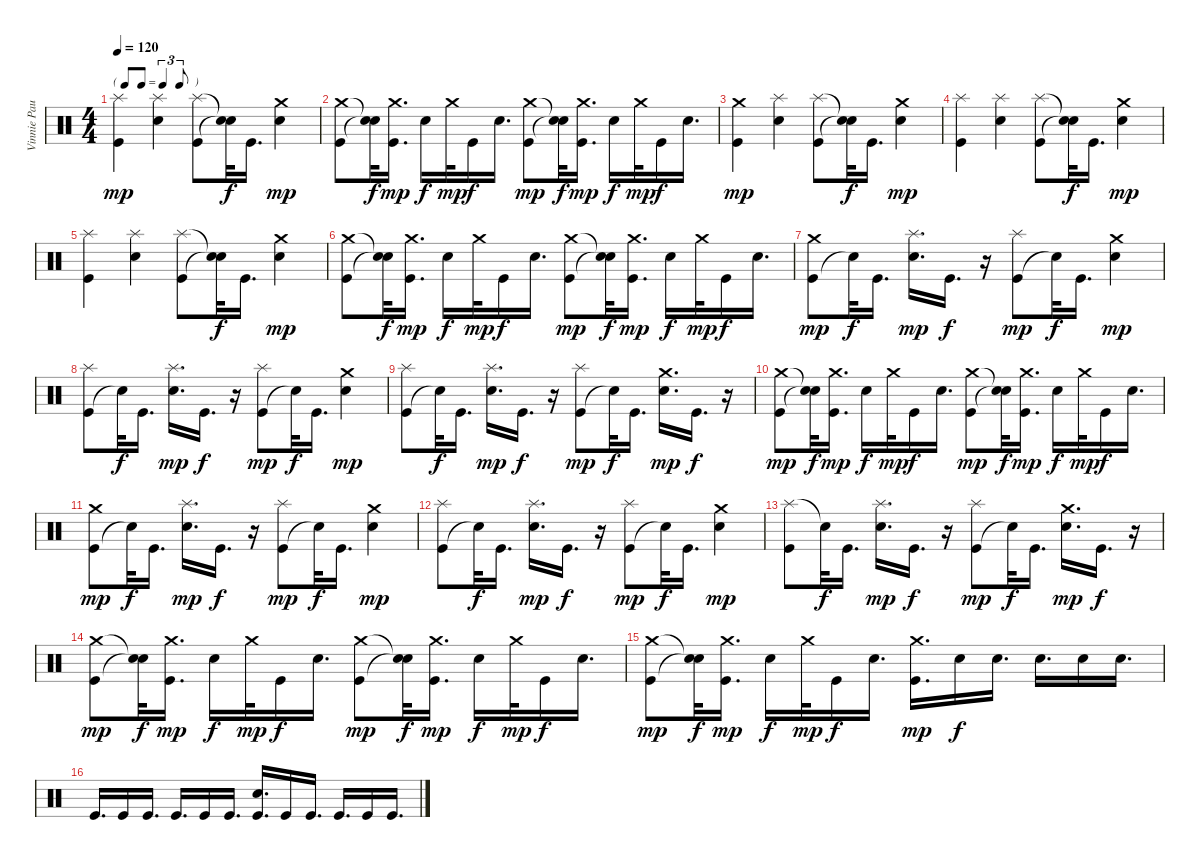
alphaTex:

\track ("Vinnie Paul (Drums)" "Vinnie Pau") {instrument percussion}
\staff {score}
\articulation defaults
\ts (4 4)
\tf triplet8th
\tempo 120
\clef neutral
\ks c
("Kick (hit)" "Splash (hit)").4{dy mp} ("Electric Snare (hit)" "Splash (hit)").4 ("Kick (hit)" "Splash (hit)").8 ("Snare (hit)"{t} "Snare (hit)"{t}).32{dy f} "Kick (hit)".16{d} ("Electric Snare (hit)" "Crash medium (hit)").4{dy mp} |
("Crash medium (hit)" "Kick (hit)").8 ("Snare (hit)"{t} "Snare (hit)"{t}).32{dy f} ("Crash medium (hit)" "Kick (hit)").16{d dy mp} "Electric Snare (hit)".16{dy f} "Crash medium (hit)".32{dy mp} "Kick (hit)".16{dy f} "Electric Snare (hit)".16{d} ("Crash medium (hit)" "Kick (hit)").8{dy mp} ("Snare (hit)"{t} "Snare (hit)"{t}).32{dy f} ("Crash medium (hit)" "Kick (hit)").16{d dy mp} "Electric Snare (hit)".16{dy f} "Crash medium (hit)".32{dy mp} "Kick (hit)".16{dy f} "Electric Snare (hit)".16{d} |
("Kick (hit)" "Crash medium (hit)").4{dy mp} ("Electric Snare (hit)" "Splash (hit)").4 ("Kick (hit)" "Splash (hit)").8 ("Snare (hit)"{t} "Snare (hit)"{t}).32{dy f} "Kick (hit)".16{d} ("Electric Snare (hit)" "Crash medium (hit)").4{dy mp} |
("Kick (hit)" "Splash (hit)").4 ("Electric Snare (hit)" "Splash (hit)").4 ("Kick (hit)" "Splash (hit)").8 ("Snare (hit)"{t} "Snare (hit)"{t}).32{dy f} "Kick (hit)".16{d} ("Electric Snare (hit)" "Crash medium (hit)").4{dy mp} |
("Kick (hit)" "Splash (hit)").4 ("Electric Snare (hit)" "Splash (hit)").4 ("Kick (hit)" "Splash (hit)").8 ("Snare (hit)"{t} "Snare (hit)"{t}).32{dy f} "Kick (hit)".16{d} ("Electric Snare (hit)" "Crash medium (hit)").4{dy mp} |
("Crash medium (hit)" "Kick (hit)").8 ("Snare (hit)"{t} "Snare (hit)"{t}).32{dy f} ("Crash medium (hit)" "Kick (hit)").16{d dy mp} "Electric Snare (hit)".16{dy f} "Crash medium (hit)".32{dy mp} "Kick (hit)".16{dy f} "Electric Snare (hit)".16{d} ("Crash medium (hit)" "Kick (hit)").8{dy mp} ("Snare (hit)"{t} "Snare (hit)"{t}).32{dy f} ("Crash medium (hit)" "Kick (hit)").16{d dy mp} "Electric Snare (hit)".16{dy f} "Crash medium (hit)".32{dy mp} "Kick (hit)".16{dy f} "Electric Snare (hit)".16{d} |
("Kick (hit)" "Crash medium (hit)").8{dy mp} "Snare (hit)"{t}.32{dy f} "Kick (hit)".16{d} ("Electric Snare (hit)" "Splash (hit)").16{d dy mp} "Kick (hit)".16{d dy f} r.16 ("Kick (hit)" "Splash (hit)").8{dy mp} "Snare (hit)"{t}.32{dy f} "Kick (hit)".16{d} ("Electric Snare (hit)" "Crash medium (hit)").4{dy mp} |
("Kick (hit)" "Splash (hit)").8 "Snare (hit)"{t}.32{dy f} "Kick (hit)".16{d} ("Electric Snare (hit)" "Splash (hit)").16{d dy mp} "Kick (hit)".16{d dy f} r.16 ("Kick (hit)" "Splash (hit)").8{dy mp} "Snare (hit)"{t}.32{dy f} "Kick (hit)".16{d} ("Electric Snare (hit)" "Crash medium (hit)").4{dy mp} |
("Kick (hit)" "Splash (hit)").8 "Snare (hit)"{t}.32{dy f} "Kick (hit)".16{d} ("Electric Snare (hit)" "Splash (hit)").16{d dy mp} "Kick (hit)".16{d dy f} r.16 ("Kick (hit)" "Splash (hit)").8{dy mp} "Snare (hit)"{t}.32{dy f} "Kick (hit)".16{d} ("Electric Snare (hit)" "Crash medium (hit)").16{d dy mp} "Kick (hit)".16{d dy f} r.16 |
("Crash medium (hit)" "Kick (hit)").8{dy mp} ("Snare (hit)"{t} "Snare (hit)"{t}).32{dy f} ("Crash medium (hit)" "Kick (hit)").16{d dy mp} "Electric Snare (hit)".16{dy f} "Crash medium (hit)".32{dy mp} "Kick (hit)".16{dy f} "Electric Snare (hit)".16{d} ("Crash medium (hit)" "Kick (hit)").8{dy mp} ("Snare (hit)"{t} "Snare (hit)"{t}).32{dy f} ("Crash medium (hit)" "Kick (hit)").16{d dy mp} "Electric Snare (hit)".16{dy f} "Crash medium (hit)".32{dy mp} "Kick (hit)".16{dy f} "Electric Snare (hit)".16{d} |
("Kick (hit)" "Crash medium (hit)").8{dy mp} "Snare (hit)"{t}.32{dy f} "Kick (hit)".16{d} ("Electric Snare (hit)" "Splash (hit)").16{d dy mp} "Kick (hit)".16{d dy f} r.16 ("Kick (hit)" "Splash (hit)").8{dy mp} "Snare (hit)"{t}.32{dy f} "Kick (hit)".16{d} ("Crash medium (hit)" "Electric Snare (hit)").4{dy mp} |
("Kick (hit)" "Splash (hit)").8 "Snare (hit)"{t}.32{dy f} "Kick (hit)".16{d} ("Electric Snare (hit)" "Splash (hit)").16{d dy mp} "Kick (hit)".16{d dy f} r.16 ("Kick (hit)" "Splash (hit)").8{dy mp} "Snare (hit)"{t}.32{dy f} "Kick (hit)".16{d} ("Electric Snare (hit)" "Crash medium (hit)").4{dy mp} |
("Splash (hit)" "Kick (hit)").8 "Snare (hit)"{t}.32{dy f} "Kick (hit)".16{d} ("Electric Snare (hit)" "Splash (hit)").16{d dy mp} "Kick (hit)".16{d dy f} r.16 ("Kick (hit)" "Splash (hit)").8{dy mp} "Snare (hit)"{t}.32{dy f} "Kick (hit)".16{d} ("Electric Snare (hit)" "Crash medium (hit)").16{d dy mp} "Kick (hit)".16{d dy f} r.16 |
("Crash medium (hit)" "Kick (hit)").8{dy mp} ("Snare (hit)"{t} "Snare (hit)"{t}).32{dy f} ("Crash medium (hit)" "Kick (hit)").16{d dy mp} "Electric Snare (hit)".16{dy f} "Crash medium (hit)".32{dy mp} "Kick (hit)".16{dy f} "Electric Snare (hit)".16{d} ("Crash medium (hit)" "Kick (hit)").8{dy mp} ("Snare (hit)"{t} "Snare (hit)"{t}).32{dy f} ("Crash medium (hit)" "Kick (hit)").16{d dy mp} "Electric Snare (hit)".16{dy f} "Crash medium (hit)".32{dy mp} "Kick (hit)".16{dy f} "Electric Snare (hit)".16{d} |
("Crash medium (hit)" "Kick (hit)").8{dy mp} ("Snare (hit)"{t} "Snare (hit)"{t}).32{dy f} ("Crash medium (hit)" "Kick (hit)").16{d dy mp} "Electric Snare (hit)".16{dy f} "Crash medium (hit)".32{dy mp} "Kick (hit)".16{dy f} "Electric Snare (hit)".16{d} ("Kick (hit)" "Crash medium (hit)").16{d dy mp} "Electric Snare (hit)".16{dy f} "Electric Snare (hit)".16{d} "Electric Snare (hit)".16{d} "Electric Snare (hit)".16 "Electric Snare (hit)".16{d} |
"Kick (hit)".16{d} "Kick (hit)".16 "Kick (hit)".16{d} "Kick (hit)".16{d} "Kick (hit)".16 "Kick (hit)".16{d} ("Electric Snare (hit)" "Kick (hit)").16{d} "Kick (hit)".16 "Kick (hit)".16{d} "Kick (hit)".16{d} "Kick (hit)".16 "Kick (hit)".16{d}
